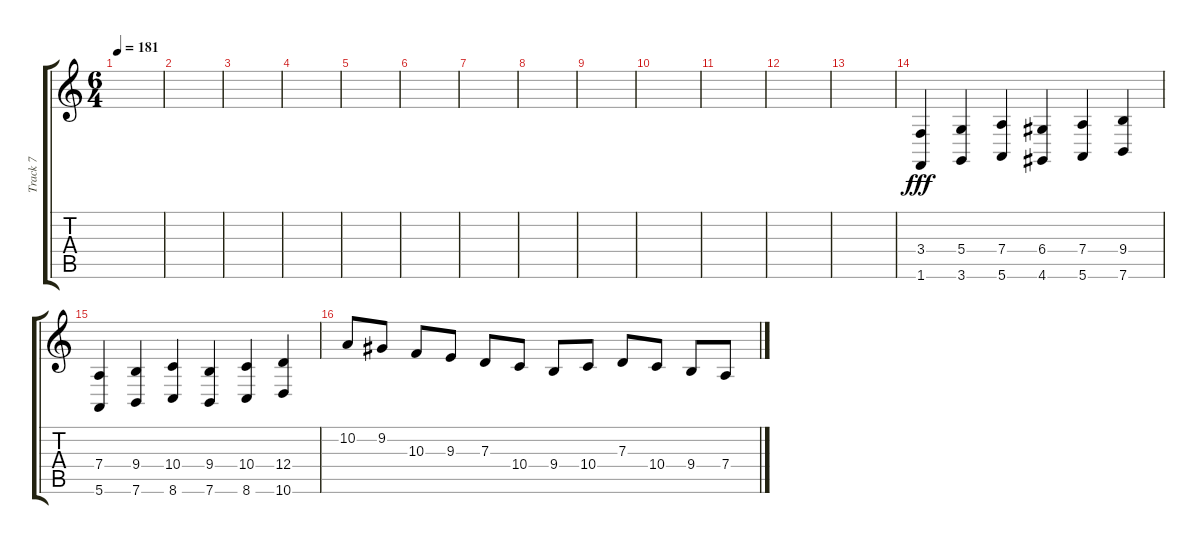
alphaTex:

\track ("Track 7" "Track 7") {instrument stringensemble1}
\staff {score tabs}
\tuning (E4 B3 G3 D3 A2 E2) {hide}
\ts (6 4)
\tempo 181
\clef g2
\ks c
|
|
|
|
|
|
|
|
|
|
|
|
|
(3.4 1.6).4{dy fff} (5.4 3.6).4 (7.4 5.6).4 (6.4 4.6).4 (7.4 5.6).4 (9.4 7.6).4 |
(7.4 5.6).4 (9.4 7.6).4 (10.4 8.6).4 (9.4 7.6).4 (10.4 8.6).4 (12.4 10.6).4 |
10.2.8 9.2.8 10.3.8 9.3.8 7.3.8 10.4.8 9.4.8 10.4.8 7.3.8 10.4.8 9.4.8 7.4.8
